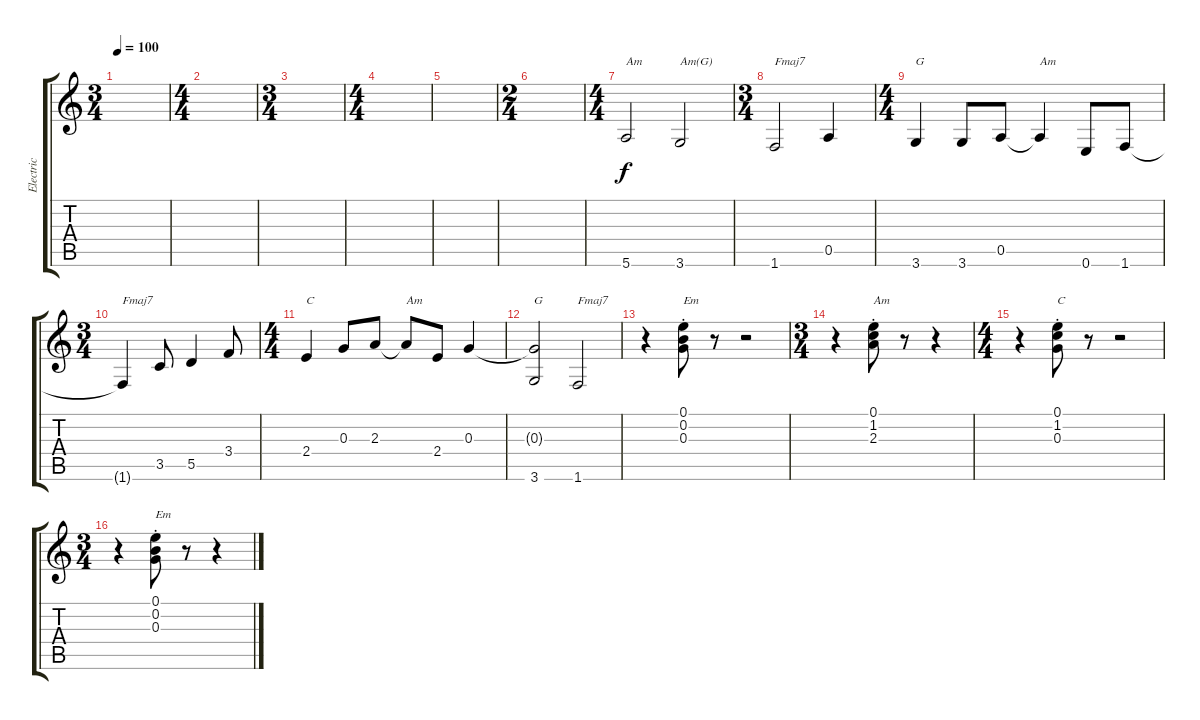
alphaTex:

\track ("Electric" "Electric") {instrument overdrivenguitar}
\staff {score tabs}
\tuning (E4 B3 G3 D3 A2 E2) {hide}
\ts (3 4)
\tempo 100
\clef g2
\ks c
|
\ts (4 4)
|
\ts (3 4)
|
\ts (4 4)
|
|
\ts (2 4)
|
\ts (4 4)
5.6.2{txt "Am"} 3.6.2{txt "Am(G)"} |
\ts (3 4)
1.6.2{txt "Fmaj7"} 0.5.4 |
\ts (4 4)
3.6.4{txt "G"} 3.6.8 0.5.8 0.5{t}.4{txt "Am"} 0.6.8 1.6.8 |
\ts (3 4)
1.6{t}.4{txt "Fmaj7"} 3.5.8 5.5.4 3.4.8 |
\ts (4 4)
2.4.4{txt "C"} 0.3.8 2.3.8 2.3{t}.8{txt "Am"} 2.4.8 0.3.4 |
(0.3{t} 3.6).2{txt "G"} 1.6.2{txt "Fmaj7"} |
r.4 (0.1{st} 0.2{st} 0.3{st}).8{txt "Em"} r.8 r.2 |
\ts (3 4)
r.4 (0.1{st} 1.2{st} 2.3{st}).8{txt "Am"} r.8 r.4 |
\ts (4 4)
r.4 (0.1{st} 1.2{st} 0.3{st}).8{txt "C"} r.8 r.2 |
\ts (3 4)
r.4 (0.1{st} 0.2{st} 0.3{st}).8{txt "Em"} r.8 r.4
